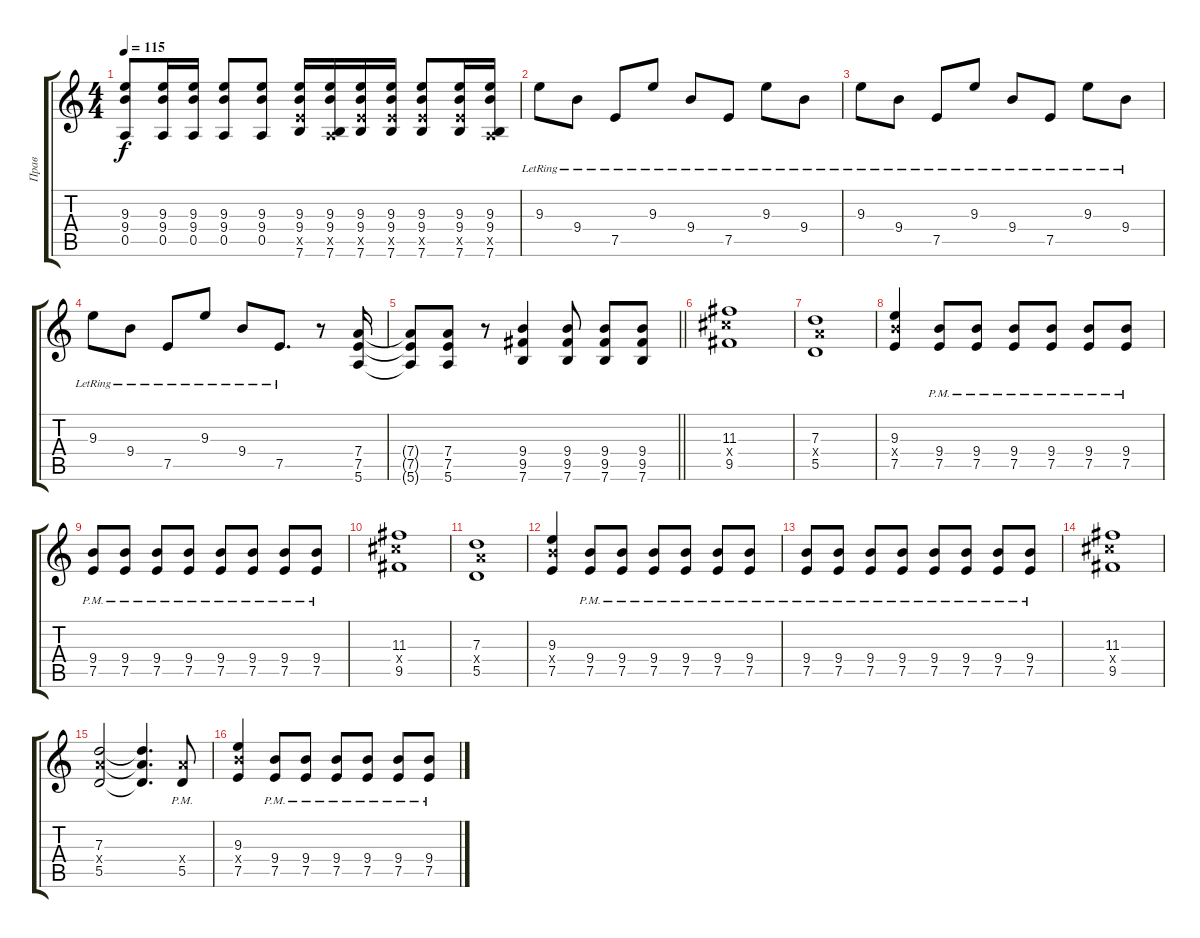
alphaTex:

\track ("Прав" "Прав") {instrument overdrivenguitar}
\staff {score tabs}
\tuning (E4 B3 G3 D3 A2 E2) {hide}
\ts (4 4)
\tempo 115
\clef g2
\ks c
(9.3 9.4 0.5).8{dy f} (9.3 9.4 0.5).16 (9.3 9.4 0.5).16 (9.3 9.4 0.5).8 (9.3 9.4 0.5).8 (9.3 9.4 7.5{x} 7.6).16 (9.3 9.4 0.5{x} 7.6).16 (9.3 9.4 7.5{x} 7.6).16 (9.3 9.4 7.5{x} 7.6).16 (9.3 9.4 7.5{x} 7.6).8 (9.3 9.4 7.5{x} 7.6).16 (9.3 9.4 0.5{x} 7.6).16 |
9.3{lr}.8 9.4{lr}.8 7.5{lr}.8 9.3{lr}.8 9.4{lr}.8 7.5{lr}.8 9.3{lr}.8 9.4{lr}.8 |
9.3{lr}.8 9.4{lr}.8 7.5{lr}.8 9.3{lr}.8 9.4{lr}.8 7.5{lr}.8 9.3{lr}.8 9.4{lr}.8 |
9.3{lr}.8 9.4{lr}.8 7.5{lr}.8 9.3{lr}.8 9.4{lr}.8 7.5{lr}.8{d} r.8 (7.4 7.5 5.6).16 |
\barLineRight lightlight
(7.4{t} 7.5{t} 5.6{t}).8 (7.4 7.5 5.6).8 r.8 (9.4 9.5 7.6).4 (9.4 9.5 7.6).8 (9.4 9.5 7.6).8 (9.4 9.5 7.6).8 |
(11.3 11.4{x} 9.5).1 |
(7.3 7.4{x} 5.5).1 |
(9.3 9.4{x} 7.5).4 (9.4{pm} 7.5{pm}).8 (9.4{pm} 7.5{pm}).8 (9.4{pm} 7.5{pm}).8 (9.4{pm} 7.5{pm}).8 (9.4{pm} 7.5{pm}).8 (9.4{pm} 7.5{pm}).8 |
(9.4{pm} 7.5{pm}).8 (9.4{pm} 7.5{pm}).8 (9.4{pm} 7.5{pm}).8 (9.4{pm} 7.5{pm}).8 (9.4{pm} 7.5{pm}).8 (9.4{pm} 7.5{pm}).8 (9.4{pm} 7.5{pm}).8 (9.4{pm} 7.5{pm}).8 |
(11.3 11.4{x} 9.5).1 |
(7.3 7.4{x} 5.5).1 |
(9.3 9.4{x} 7.5).4 (9.4{pm} 7.5{pm}).8 (9.4{pm} 7.5{pm}).8 (9.4{pm} 7.5{pm}).8 (9.4{pm} 7.5{pm}).8 (9.4{pm} 7.5{pm}).8 (9.4{pm} 7.5{pm}).8 |
(9.4{pm} 7.5{pm}).8 (9.4{pm} 7.5{pm}).8 (9.4{pm} 7.5{pm}).8 (9.4{pm} 7.5{pm}).8 (9.4{pm} 7.5{pm}).8 (9.4{pm} 7.5{pm}).8 (9.4{pm} 7.5{pm}).8 (9.4{pm} 7.5{pm}).8 |
(11.3 11.4{x} 9.5).1 |
(7.3 7.4{x} 5.5).2 (7.3{t} 7.4{t} 5.5{t}).4{d} (7.4{pm x} 5.5{pm}).8 |
(9.3 9.4{x} 7.5).4 (9.4{pm} 7.5{pm}).8 (9.4{pm} 7.5{pm}).8 (9.4{pm} 7.5{pm}).8 (9.4{pm} 7.5{pm}).8 (9.4{pm} 7.5{pm}).8 (9.4{pm} 7.5{pm}).8
